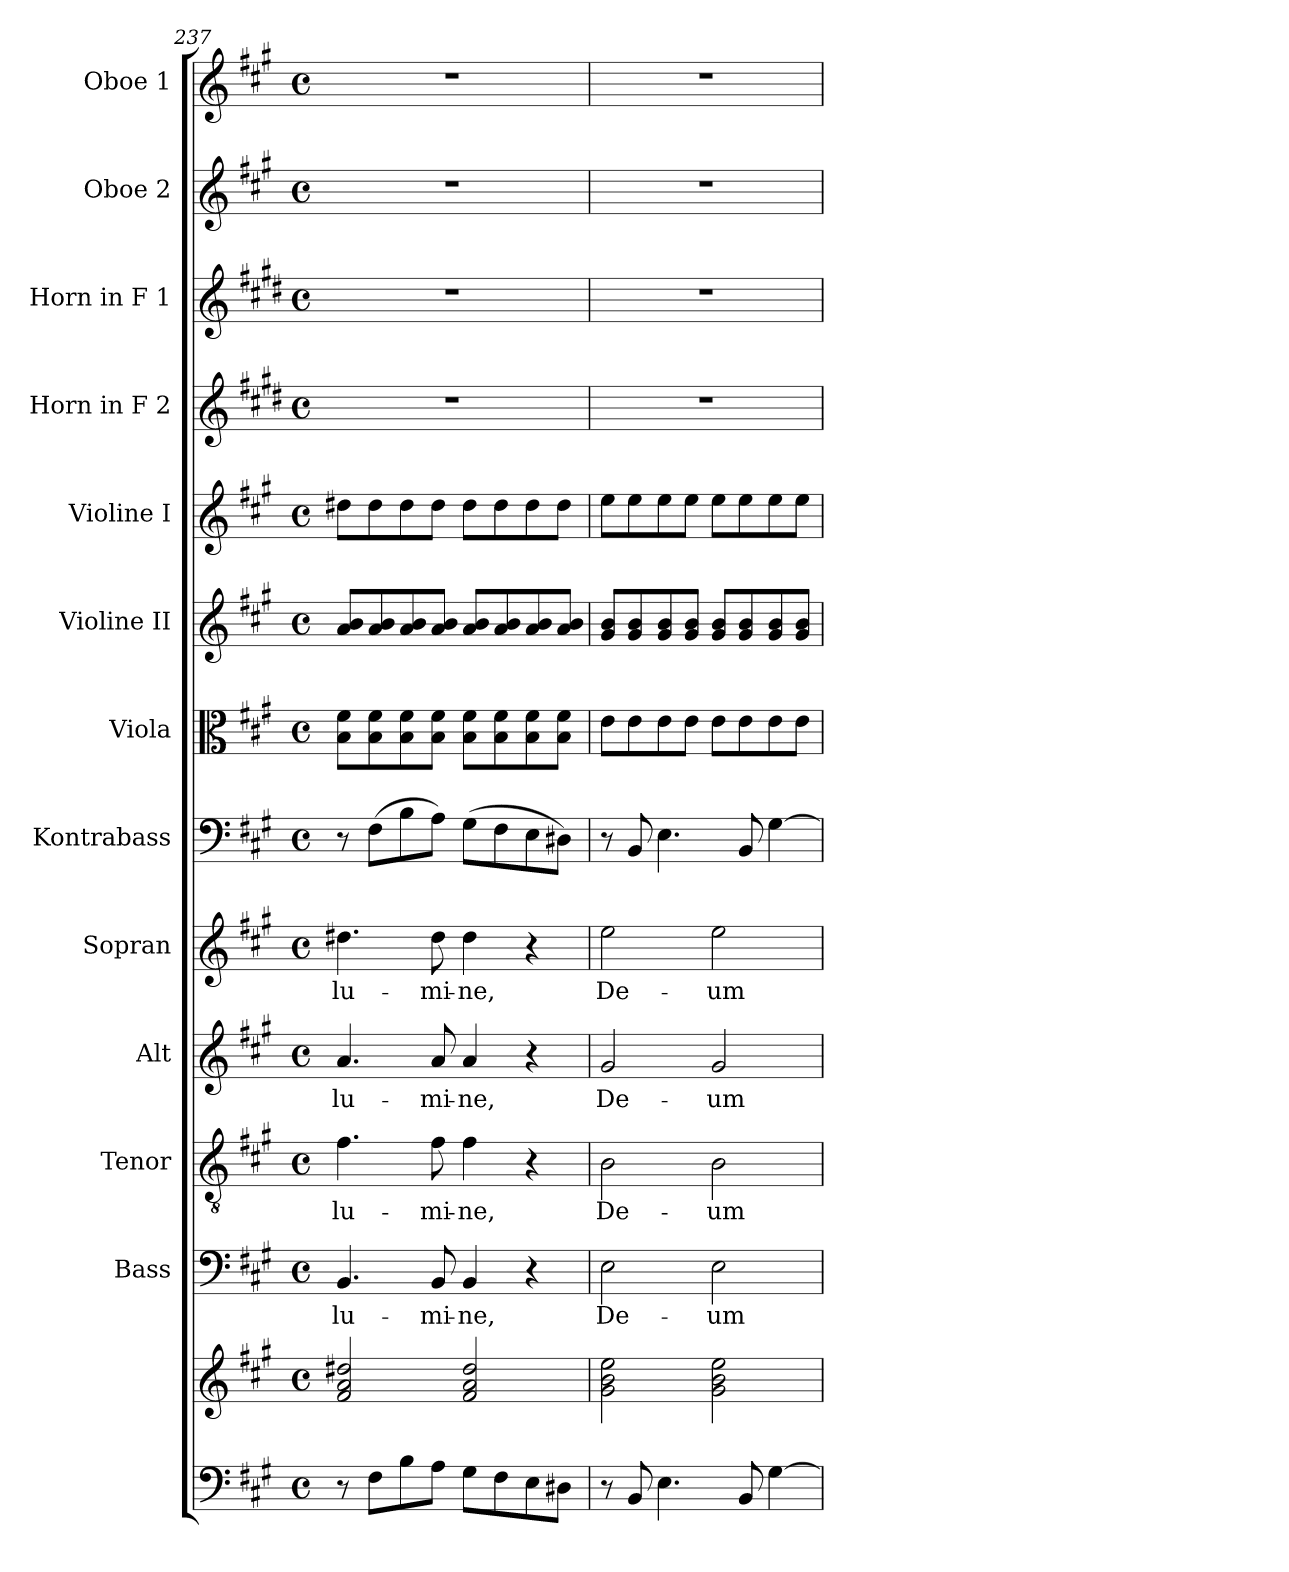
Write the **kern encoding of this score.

**kern	**kern	**kern	**text	**kern	**text	**kern	**text	**kern	**text	**kern	**kern	**kern	**kern	**kern	**kern	**kern	**kern
*part13	*part13	*part12	*part12	*part11	*part11	*part10	*part10	*part9	*part9	*part8	*part7	*part6	*part5	*part4	*part3	*part2	*part1
*staff14	*staff13	*staff12	*staff12	*staff11	*staff11	*staff10	*staff10	*staff9	*staff9	*staff8	*staff7	*staff6	*staff5	*staff4	*staff3	*staff2	*staff1
*	*	*I"Bass	*	*I"Tenor	*	*I"Alt	*	*I"Sopran	*	*I"Kontrabass	*I"Viola	*I"Violine II	*I"Violine I	*I"Horn in F 2	*I"Horn in F 1	*I"Oboe 2	*I"Oboe 1
*	*	*I'B.	*	*I'T.	*	*I'A.	*	*I'S.	*	*I'Kb.	*I'Vla.	*I'Vl. II	*I'Vl. I	*	*	*I'Ob.. 2	*I'Ob. 1
*clefF4	*clefG2	*clefF4	*	*clefGv2	*	*clefG2	*	*clefG2	*	*clefF4	*clefC3	*clefG2	*clefG2	*clefG2	*clefG2	*clefG2	*clefG2
*	*	*	*	*	*	*	*	*	*	*ITrd7c12	*	*	*	*ITrd4c7	*ITrd4c7	*	*
*k[f#c#g#]	*k[f#c#g#]	*k[f#c#g#]	*	*k[f#c#g#]	*	*k[f#c#g#]	*	*k[f#c#g#]	*	*k[f#c#g#]	*k[f#c#g#]	*k[f#c#g#]	*k[f#c#g#]	*k[f#c#g#]	*k[f#c#g#]	*k[f#c#g#]	*k[f#c#g#]
*A:	*A:	*A:	*	*A:	*	*A:	*	*A:	*	*A:	*A:	*A:	*A:	*A:	*A:	*A:	*A:
*M4/4	*M4/4	*M4/4	*	*M4/4	*	*M4/4	*	*M4/4	*	*M4/4	*M4/4	*M4/4	*M4/4	*M4/4	*M4/4	*M4/4	*M4/4
*met(c)	*met(c)	*met(c)	*	*met(c)	*	*met(c)	*	*met(c)	*	*met(c)	*met(c)	*met(c)	*met(c)	*met(c)	*met(c)	*met(c)	*met(c)
=237	=237	=237	=237	=237	=237	=237	=237	=237	=237	=237	=237	=237	=237	=237	=237	=237	=237
!	!	!	!LO:LY:b	!	!LO:LY:b	!	!LO:LY:b	!	!LO:LY:b	!	!	!	!	!	!	!	!
8r	2f#/ 2a/ 2dd#X/	4.BB/	lu-	4.f#\	lu-	4.a/	lu-	4.dd#X\	lu-	8r	8B\ 8f#\L	8a/ 8b/L	8dd#X\L	1r	1r	1r	1r
8F#\L	.	.	.	.	.	.	.	.	.	(>8FF#\L	8B\ 8f#\	8a/ 8b/	8dd#\	.	.	.	.
8B\	.	.	.	.	.	.	.	.	.	8BB\	8B\ 8f#\	8a/ 8b/	8dd#\	.	.	.	.
!	!	!	!LO:LY:b	!	!LO:LY:b	!	!LO:LY:b	!	!LO:LY:b	!	!	!	!	!	!	!	!
8A\J	.	8BB/	-mi-	8f#\	-mi-	8a/	-mi-	8dd#\	-mi-	8AA\J)	8B\ 8f#\J	8a/ 8b/J	8dd#\J	.	.	.	.
!	!	!	!LO:LY:b	!	!LO:LY:b	!	!LO:LY:b	!	!LO:LY:b	!	!	!	!	!	!	!	!
8G#\L	2f#/ 2a/ 2dd#/	4BB/	-ne,	4f#\	-ne,	4a/	-ne,	4dd#\	-ne,	(>8GG#\L	8B\ 8f#\L	8a/ 8b/L	8dd#\L	.	.	.	.
8F#\	.	.	.	.	.	.	.	.	.	8FF#\	8B\ 8f#\	8a/ 8b/	8dd#\	.	.	.	.
8E\	.	4r	.	4r	.	4r	.	4r	.	8EE\	8B\ 8f#\	8a/ 8b/	8dd#\	.	.	.	.
8D#X\J	.	.	.	.	.	.	.	.	.	8DD#X\J)	8B\ 8f#\J	8a/ 8b/J	8dd#\J	.	.	.	.
=238	=238	=238	=238	=238	=238	=238	=238	=238	=238	=238	=238	=238	=238	=238	=238	=238	=238
!	!	!	!LO:LY:b	!	!LO:LY:b	!	!LO:LY:b	!	!LO:LY:b	!	!	!	!	!	!	!	!
8r	2g#\ 2b\ 2ee\	2E\	De-	2B\	De-	2g#/	De-	2ee\	De-	8r	8e\L	8g#/ 8b/L	8ee\L	1r	1r	1r	1r
8BB/	.	.	.	.	.	.	.	.	.	8BBB/	8e\	8g#/ 8b/	8ee\	.	.	.	.
4.E\	.	.	.	.	.	.	.	.	.	4.EE\	8e\	8g#/ 8b/	8ee\	.	.	.	.
.	.	.	.	.	.	.	.	.	.	.	8e\J	8g#/ 8b/J	8ee\J	.	.	.	.
!	!	!	!LO:LY:b	!	!LO:LY:b	!	!LO:LY:b	!	!LO:LY:b	!	!	!	!	!	!	!	!
.	2g#\ 2b\ 2ee\	2E\	-um	2B\	-um	2g#/	-um	2ee\	-um	.	8e\L	8g#/ 8b/L	8ee\L	.	.	.	.
8BB/	.	.	.	.	.	.	.	.	.	8BBB/	8e\	8g#/ 8b/	8ee\	.	.	.	.
[4G#\	.	.	.	.	.	.	.	.	.	[4GG#\	8e\	8g#/ 8b/	8ee\	.	.	.	.
.	.	.	.	.	.	.	.	.	.	.	8e\J	8g#/ 8b/J	8ee\J	.	.	.	.
=	=	=	=	=	=	=	=	=	=	=	=	=	=	=	=	=	=
*-	*-	*-	*-	*-	*-	*-	*-	*-	*-	*-	*-	*-	*-	*-	*-	*-	*-
